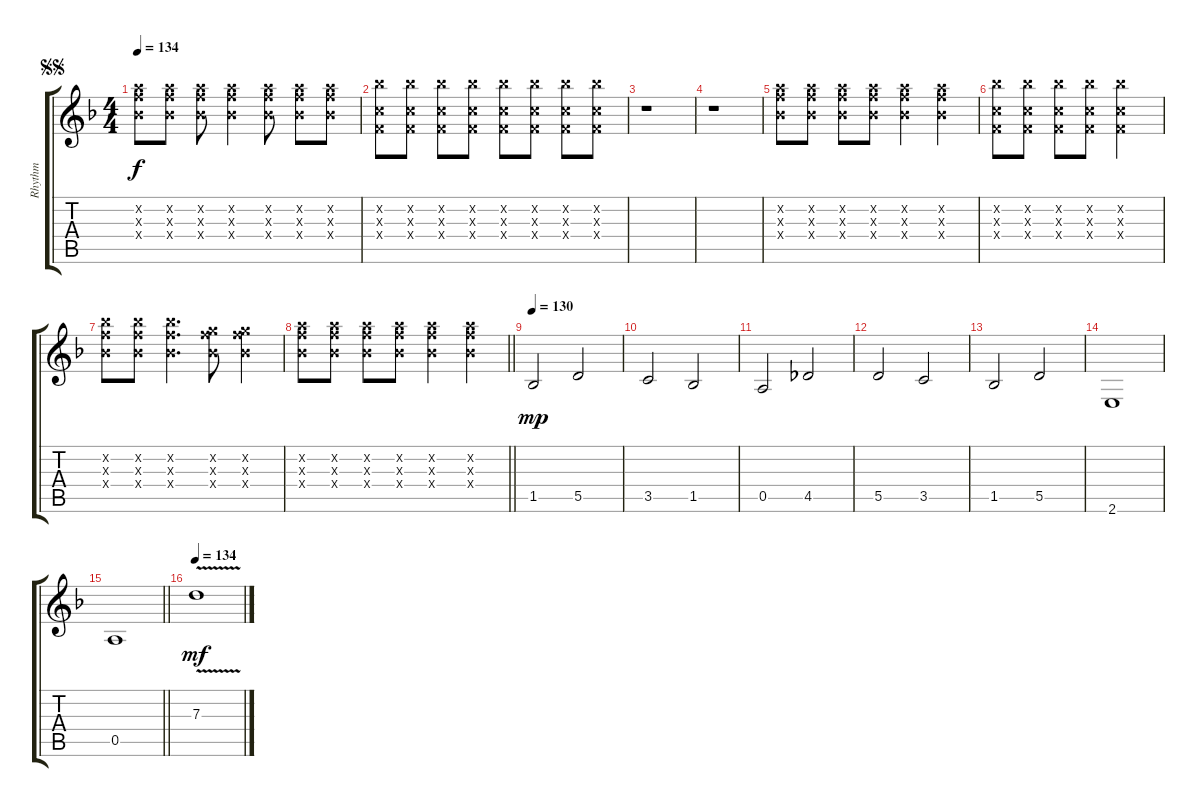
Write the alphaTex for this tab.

\track ("Rhythm" "Rhythm") {instrument electricguitarmuted}
\staff {score tabs}
\tuning (E4 B3 G3 D3 A2 D2) {hide}
\ts (4 4)
\jump segnosegno
\tempo 134
\clef g2
\ks f
(10.2{x} 10.3{x} 8.4{x}).8{dy f} (10.2{x} 10.3{x} 8.4{x}).8 (10.2{x} 10.3{x} 8.4{x}).8 (10.2{x} 10.3{x} 8.4{x}).4 (10.2{x} 10.3{x} 8.4{x}).8 (10.2{x} 10.3{x} 8.4{x}).8 (10.2{x} 10.3{x} 8.4{x}).8 |
(11.2{x} 5.3{x} 3.4{x}).8 (11.2{x} 5.3{x} 3.4{x}).8 (11.2{x} 5.3{x} 3.4{x}).8 (11.2{x} 5.3{x} 3.4{x}).8 (11.2{x} 5.3{x} 3.4{x}).8 (11.2{x} 5.3{x} 3.4{x}).8 (11.2{x} 5.3{x} 3.4{x}).8 (11.2{x} 5.3{x} 3.4{x}).8 |
r.1 |
r.1 |
(10.2{x} 10.3{x} 8.4{x}).8 (10.2{x} 10.3{x} 8.4{x}).8 (10.2{x} 10.3{x} 8.4{x}).8 (10.2{x} 10.3{x} 8.4{x}).8 (10.2{x} 10.3{x} 8.4{x}).4 (10.2{x} 10.3{x} 8.4{x}).4 |
(11.2{x} 5.3{x} 3.4{x}).8 (11.2{x} 5.3{x} 3.4{x}).8 (11.2{x} 5.3{x} 3.4{x}).8 (11.2{x} 5.3{x} 3.4{x}).8 (11.2{x} 5.3{x} 3.4{x}).2 |
(11.2{x} 10.3{x} 8.4{x}).8 (11.2{x} 10.3{x} 8.4{x}).8 (11.2{x} 10.3{x} 8.4{x}).4{d} (8.2{x} 10.3{x} 8.4{x}).8 (8.2{x} 10.3{x} 8.4{x}).4 |
\barLineRight lightlight
(10.2{x} 10.3{x} 8.4{x}).8 (10.2{x} 10.3{x} 8.4{x}).8 (10.2{x} 10.3{x} 8.4{x}).8 (10.2{x} 10.3{x} 8.4{x}).8 (10.2{x} 10.3{x} 8.4{x}).4 (10.2{x} 10.3{x} 8.4{x}).4 |
\tempo 130
1.5.2{dy mp} 5.5.2 |
3.5.2 1.5.2 |
0.5.2 4.5.2 |
5.5.2 3.5.2 |
1.5.2 5.5.2 |
2.6.1 |
\barLineRight lightlight
0.5.1 |
\tempo 134
7.3{v}.1{dy mf}
